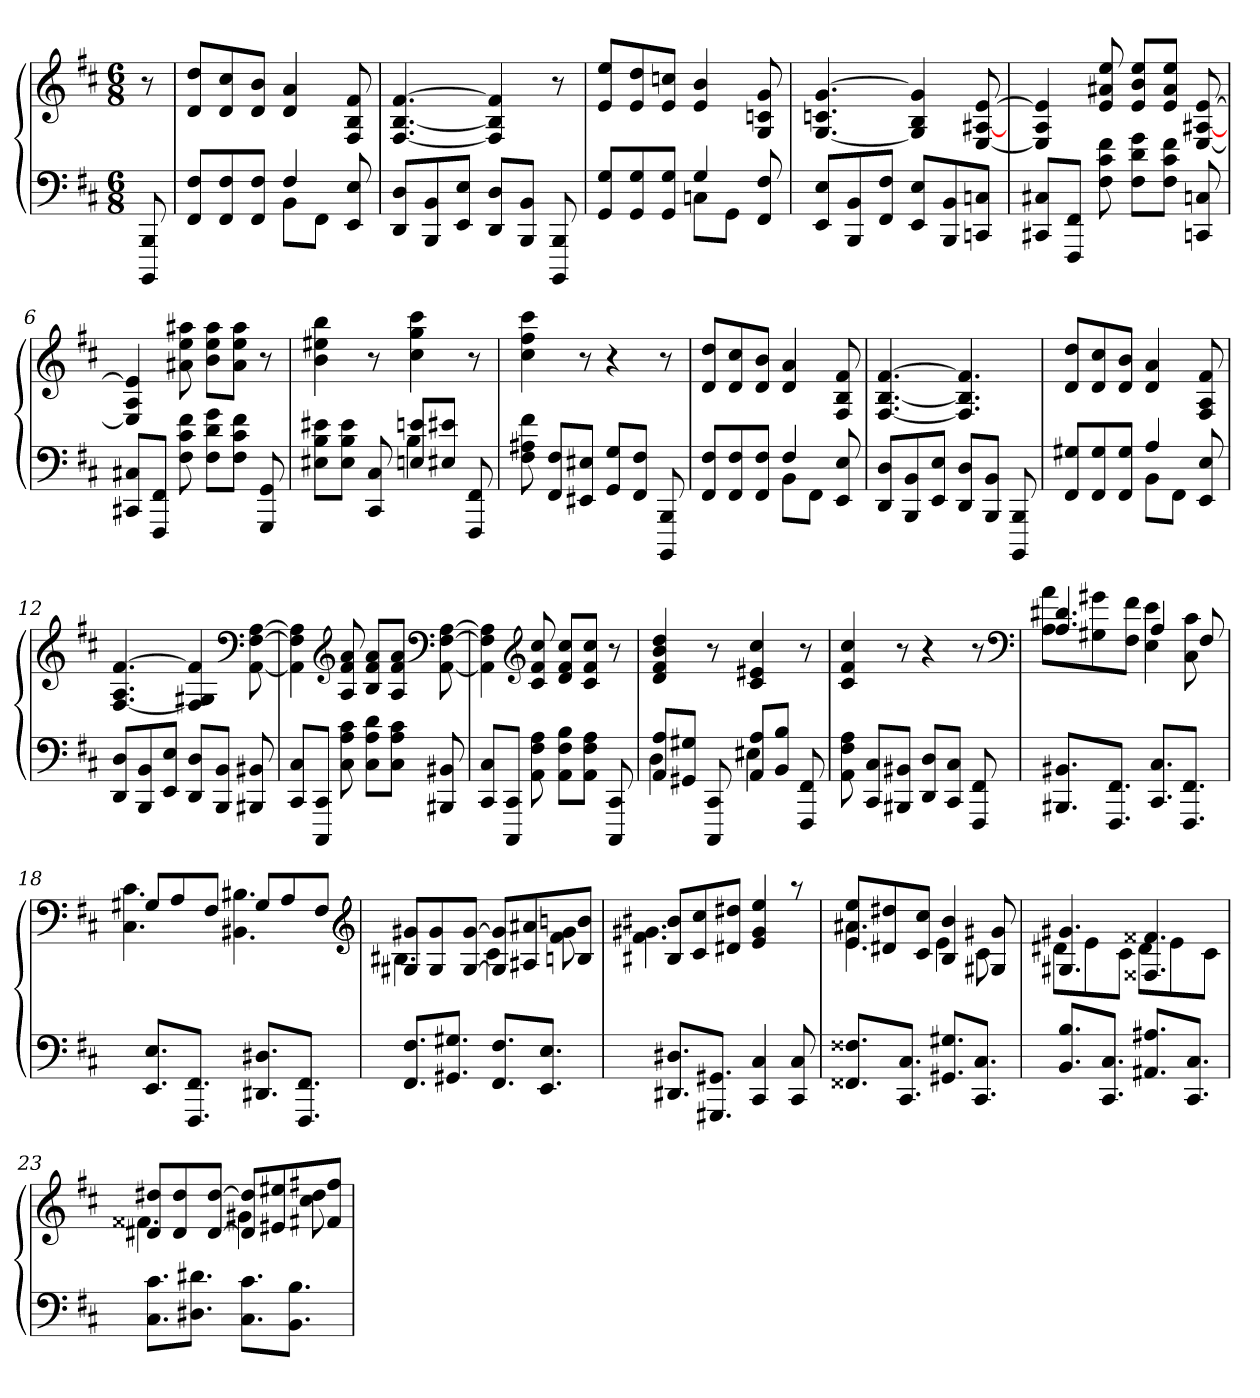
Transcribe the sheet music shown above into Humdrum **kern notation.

**kern	**kern
*part1	*part1
*staff2	*staff1
*clefF4	*clefG2
*k[f#c#]	*k[f#c#]
*b:	*b:
*M6/8	*M6/8
=	=
8BBBB 8BBB	8r
=1	=1
*^	*
8FF# 8F#L	4.ryy	8d 8ddL
8FF# 8F#	.	8d 8cc#
8FF# 8F#J	.	8d 8bJ
4F#	8BBL	4d 4a
.	8FF#J	.
8EE 8E	8ryy	8F# 8B 8f#
*v	*v	*
=2	=2
8DD 8DL	[4.F# [4.B [4.f#
8BBB 8BB	.
8EE 8EJ	.
8DD 8DL	4F#] 4B] 4f#]
8BBB 8BBJ	.
8BBBB 8BBB	8r
=3	=3
*^	*
8GG 8GL	4.ryy	8e 8eeL
8GG 8G	.	8e 8dd
8GG 8GJ	.	8e 8ccnJ
4G	8CnL	4e 4b
.	8GGJ	.
8FF# 8F#	8ryy	8G 8cn 8g
*v	*v	*
=4	=4
8EE 8EL	[4.G 4.cn [4.g
8BBB 8BB	.
8FF# 8F#J	.
8EE 8EL	4G] 4B 4g]
8BBB 8BB	.
8CCn 8CnJ	[8E [8A#X [8e
=5	=5
8CC#X 8C#XL	4E] 4A 4e]
8FFF# 8FF#J	.
8F# 8c# 8f#	8e 8a#X 8ee
8F# 8d 8gL	8e 8b 8eeL
8F# 8c# 8f#J	8e 8a# 8eeJ
8CCn 8Cn	[8E [8A#X [8e
=6	=6
8CC#X 8C#XL	4E] 4A 4e]
8FFF# 8FF#J	.
8F# 8c# 8f#	8a#X 8ee 8aa#X
8F# 8d 8gL	8b 8ee 8aa#L
8F# 8c# 8f#J	8a# 8ee 8aa#J
8GGG 8GG	8r
=7	=7
*^	*
8E#X 8B 8e#XL	4.ryy	4b 4ee#X 4bb
8E# 8B 8e#J	.	.
8CC# 8C#	.	8r
8En 8enL	4B	4cc# 4gg 4ccc#
8E#X 8e#XJ	.	.
8FFF# 8FF#	8ryy	8r
*v	*v	*
=8	=8
8F# 8A#X 8f#	4cc# 4ff# 4ccc#
8FF# 8F#L	.
8EE#X 8E#XJ	8r
8GG 8GL	4r
8FF# 8F#J	.
8BBBB 8BBB	8r
=9	=9
*^	*
8FF# 8F#L	4.ryy	8d 8ddL
8FF# 8F#	.	8d 8cc#
8FF# 8F#J	.	8d 8bJ
4F#	8BBL	4d 4a
.	8FF#J	.
8EE 8E	8ryy	8F# 8B 8f#
*v	*v	*
=10	=10
8DD 8DL	[4.F# [4.B [4.f#
8BBB 8BB	.
8EE 8EJ	.
8DD 8DL	4.F#] 4.B] 4.f#]
8BBB 8BBJ	.
8BBBB 8BBB	.
=11	=11
*^	*
8FF# 8G#XL	4.ryy	8d 8ddL
8FF# 8G#	.	8d 8cc#
8FF# 8G#J	.	8d 8bJ
4A	8BBL	4d 4a
.	8FF#J	.
8EE 8E	8ryy	8F# 8A 8f#
*v	*v	*
=12	=12
8DD 8DL	[4.F# 4.A [4.f#
8BBB 8BB	.
8EE 8EJ	.
8DD 8DL	4F#] 4G#X 4f#]
8BBB 8BBJ	.
*	*clefF4
8BBB#X 8BB#X	[8AA [8F# [8A
=13	=13
8CC# 8C#L	4AA] 4F#] 4A]
8CCC# 8CC#J	.
*	*clefG2
8C# 8A 8c#	8A 8f# 8a
8C# 8A 8dL	8B 8f# 8aL
8C# 8A 8c#J	8A 8f# 8aJ
*	*clefF4
8BBB#X 8BB#X	[8AA [8F# [8A
=14	=14
8CC# 8C#L	4AA] 4F#] 4A]
8CCC# 8CC#J	.
*	*clefG2
8AA 8F# 8A	8c# 8f# 8cc#
8AA 8F# 8BL	8d 8f# 8cc#L
8AA 8F# 8AJ	8c# 8f# 8cc#J
8CCC# 8CC#	8r
=15	=15
*^	*
8AA 8AL	4D	4d 4f# 4b 4dd
8GG#X 8G#XJ	.	.
8CCC# 8CC#	8ryy	8r
8AA 8AL	4E#X	4c# 4e#X 4cc#
8BB 8BJ	.	.
8FFF# 8FF#	8ryy	8r
*v	*v	*
=16	=16
8AA 8F# 8A	4c# 4f# 4cc#
8CC# 8C#L	.
8BBB#X 8BB#XJ	8r
8DD 8DL	4r
8CC# 8C#J	.
8FFF# 8FF#	8r
*	*clefF4
=17	=17
*	*^
8.BBB#X 8.BB#XL	4.A 4.d#X	8A 8aL
.	.	8G#X 8g#X
8.FFF# 8.FF#J	.	.
.	.	8F# 8f#J
8.CC# 8.C#L	4A	4E 4e
8.FFF# 8.FF#J	.	.
.	8F#	8C# 8c#
=18	=18	=18
8.EE 8.EL	8G#XL	4.C# 4.c#
.	8A	.
8.FFF# 8.FF#J	.	.
.	8F#J	.
8.DD#X 8.D#XL	8G#L	4.BB#X 4.B#X
.	8A	.
8.FFF# 8.FF#J	.	.
.	8F#J	.
*	*clefG2	*
=19	=19	=19
8.FF# 8.F#L	8G#X 8g#XL	4.B#X
.	8G# 8g#	.
8.GG#X 8.G#XJ	.	.
.	[8G# [8g#J	.
8.FF# 8.F#L	8G#] 8g#]L	4c#
.	8A#X 8a#X	.
8.EE 8.EJ	.	.
.	8Bn 8bnJ	8f# 8g#
=20	=20	=20
8.DD#X 8.D#XL	8B#X 8b#XL	4.f# 4.g#X
.	8c# 8cc#	.
8.GGG#X 8.GG#XJ	.	.
.	8d#X 8dd#XJ	.
4CC# 4C#	4e 4g# 4ee	4.ryy
8CC# 8C#	8raa	.
=21	=21	=21
8.FF##X 8.F##XL	8e 8eeL	4.e 4.a#X
.	8d#X 8dd#X	.
8.CC# 8.C#J	.	.
.	8c# 8cc#J	.
8.GG#X 8.G#XL	4B 4b	4e
8.CC# 8.C#J	.	.
.	8G#X 8g#X	8c#
=22	=22	=22
8.BB 8.BL	4.G#X 4.g#X	8d#XL
.	.	8e
8.CC# 8.C#J	.	.
.	.	8c#J
8.AA#X 8.A#XL	4.F##X 4.f##X	8d#L
.	.	8e
8.CC# 8.C#J	.	.
.	.	8c#J
=23	=23	=23
8.C# 8.c#L	8d#X 8dd#XL	4.f##X
.	8d# 8dd#	.
8.D#X 8.d#XJ	.	.
.	[8d# [8dd#J	.
8.C# 8.c#L	8d#] 8dd#]L	4g#X
.	8e#X 8ee#X	.
8.BB 8.BJ	.	.
.	8f#X 8ff#XJ	8cc# 8dd#
*	*v	*v
=	=
*-	*-
